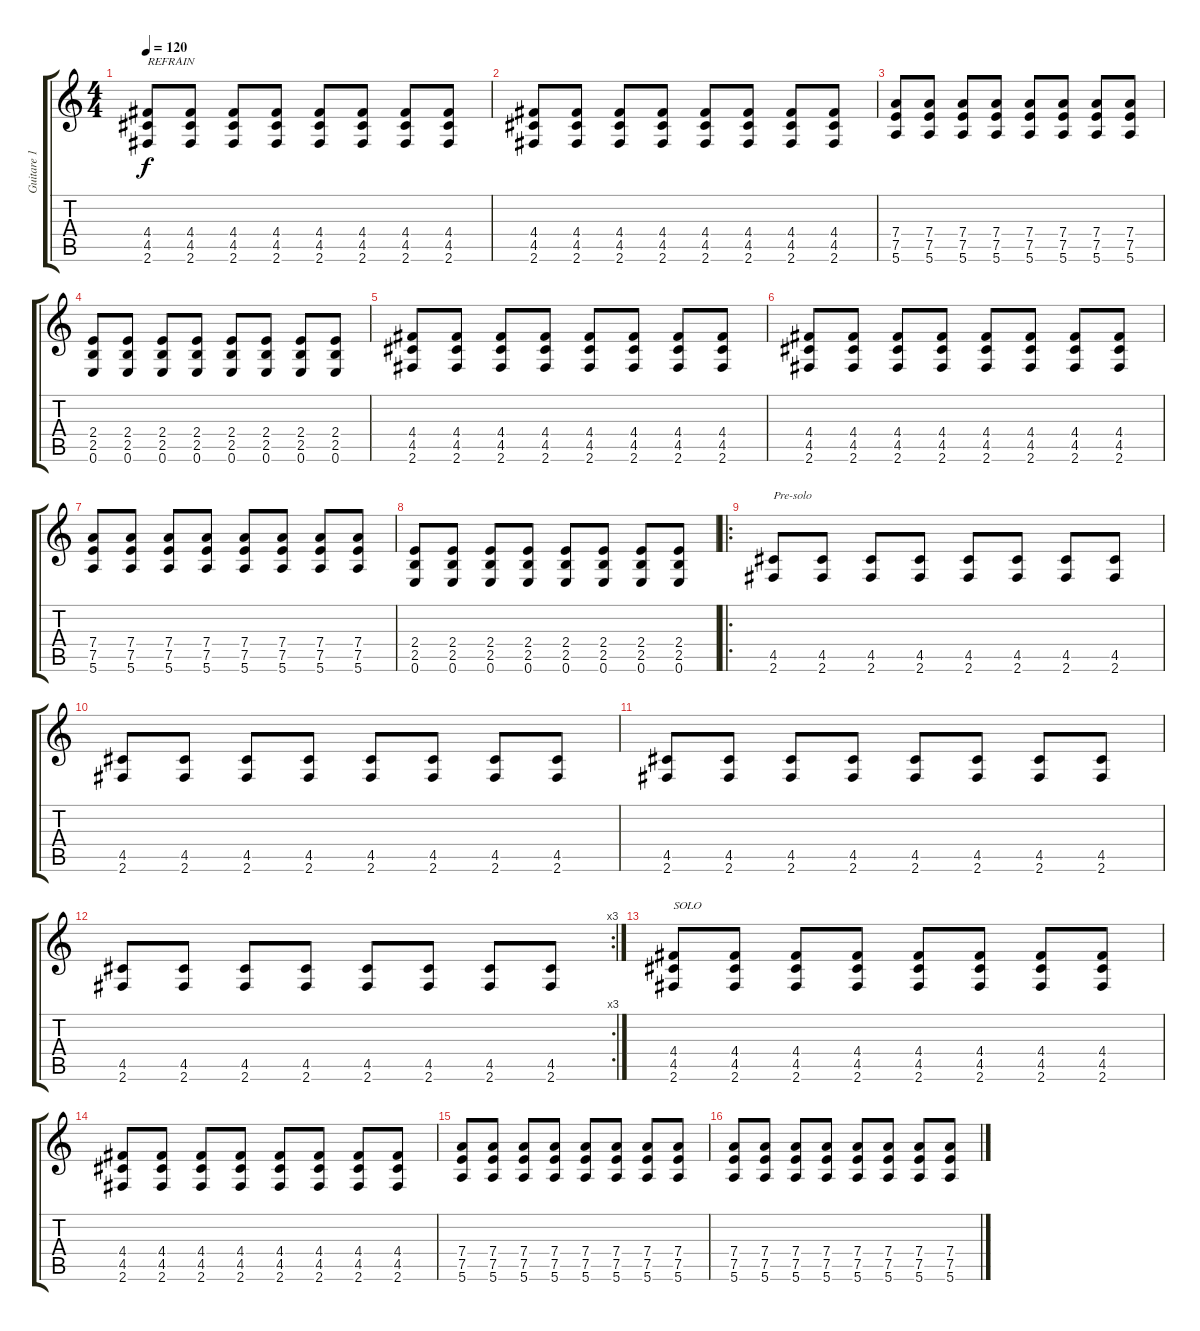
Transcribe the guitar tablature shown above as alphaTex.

\track ("Guitare 1" "Guitare 1") {instrument electricguitarmuted}
\staff {score tabs}
\tuning (E4 B3 G3 D3 A2 E2) {hide}
\ts (4 4)
\tempo 120
\clef g2
\ks c
(4.4 4.5 2.6).8{txt "REFRAIN" dy f volume 9 instrument distortionguitar} (4.4 4.5 2.6).8 (4.4 4.5 2.6).8 (4.4 4.5 2.6).8 (4.4 4.5 2.6).8 (4.4 4.5 2.6).8 (4.4 4.5 2.6).8 (4.4 4.5 2.6).8 |
(4.4 4.5 2.6).8 (4.4 4.5 2.6).8 (4.4 4.5 2.6).8 (4.4 4.5 2.6).8 (4.4 4.5 2.6).8 (4.4 4.5 2.6).8 (4.4 4.5 2.6).8 (4.4 4.5 2.6).8 |
(7.4 7.5 5.6).8 (7.4 7.5 5.6).8 (7.4 7.5 5.6).8 (7.4 7.5 5.6).8 (7.4 7.5 5.6).8 (7.4 7.5 5.6).8 (7.4 7.5 5.6).8 (7.4 7.5 5.6).8 |
(2.4 2.5 0.6).8 (2.4 2.5 0.6).8 (2.4 2.5 0.6).8 (2.4 2.5 0.6).8 (2.4 2.5 0.6).8 (2.4 2.5 0.6).8 (2.4 2.5 0.6).8 (2.4 2.5 0.6).8 |
(4.4 4.5 2.6).8 (4.4 4.5 2.6).8 (4.4 4.5 2.6).8 (4.4 4.5 2.6).8 (4.4 4.5 2.6).8 (4.4 4.5 2.6).8 (4.4 4.5 2.6).8 (4.4 4.5 2.6).8 |
(4.4 4.5 2.6).8 (4.4 4.5 2.6).8 (4.4 4.5 2.6).8 (4.4 4.5 2.6).8 (4.4 4.5 2.6).8 (4.4 4.5 2.6).8 (4.4 4.5 2.6).8 (4.4 4.5 2.6).8 |
(7.4 7.5 5.6).8 (7.4 7.5 5.6).8 (7.4 7.5 5.6).8 (7.4 7.5 5.6).8 (7.4 7.5 5.6).8 (7.4 7.5 5.6).8 (7.4 7.5 5.6).8 (7.4 7.5 5.6).8 |
(2.4 2.5 0.6).8 (2.4 2.5 0.6).8 (2.4 2.5 0.6).8 (2.4 2.5 0.6).8 (2.4 2.5 0.6).8 (2.4 2.5 0.6).8 (2.4 2.5 0.6).8 (2.4 2.5 0.6).8 |
\ro
(4.5 2.6).8{txt "Pre-solo" volume 13 instrument electricguitarmuted} (4.5 2.6).8 (4.5 2.6).8 (4.5 2.6).8 (4.5 2.6).8 (4.5 2.6).8 (4.5 2.6).8 (4.5 2.6).8 |
(4.5 2.6).8 (4.5 2.6).8 (4.5 2.6).8 (4.5 2.6).8 (4.5 2.6).8 (4.5 2.6).8 (4.5 2.6).8 (4.5 2.6).8 |
(4.5 2.6).8 (4.5 2.6).8 (4.5 2.6).8 (4.5 2.6).8 (4.5 2.6).8 (4.5 2.6).8 (4.5 2.6).8 (4.5 2.6).8 |
\rc 3
(4.5 2.6).8 (4.5 2.6).8 (4.5 2.6).8 (4.5 2.6).8 (4.5 2.6).8 (4.5 2.6).8 (4.5 2.6).8 (4.5 2.6).8 |
(4.4 4.5 2.6).8{txt "SOLO" volume 8 instrument distortionguitar} (4.4 4.5 2.6).8 (4.4 4.5 2.6).8 (4.4 4.5 2.6).8 (4.4 4.5 2.6).8 (4.4 4.5 2.6).8 (4.4 4.5 2.6).8 (4.4 4.5 2.6).8 |
(4.4 4.5 2.6).8 (4.4 4.5 2.6).8 (4.4 4.5 2.6).8 (4.4 4.5 2.6).8 (4.4 4.5 2.6).8 (4.4 4.5 2.6).8 (4.4 4.5 2.6).8 (4.4 4.5 2.6).8 |
(7.4 7.5 5.6).8 (7.4 7.5 5.6).8 (7.4 7.5 5.6).8 (7.4 7.5 5.6).8 (7.4 7.5 5.6).8 (7.4 7.5 5.6).8 (7.4 7.5 5.6).8 (7.4 7.5 5.6).8 |
(7.4 7.5 5.6).8 (7.4 7.5 5.6).8 (7.4 7.5 5.6).8 (7.4 7.5 5.6).8 (7.4 7.5 5.6).8 (7.4 7.5 5.6).8 (7.4 7.5 5.6).8 (7.4 7.5 5.6).8
